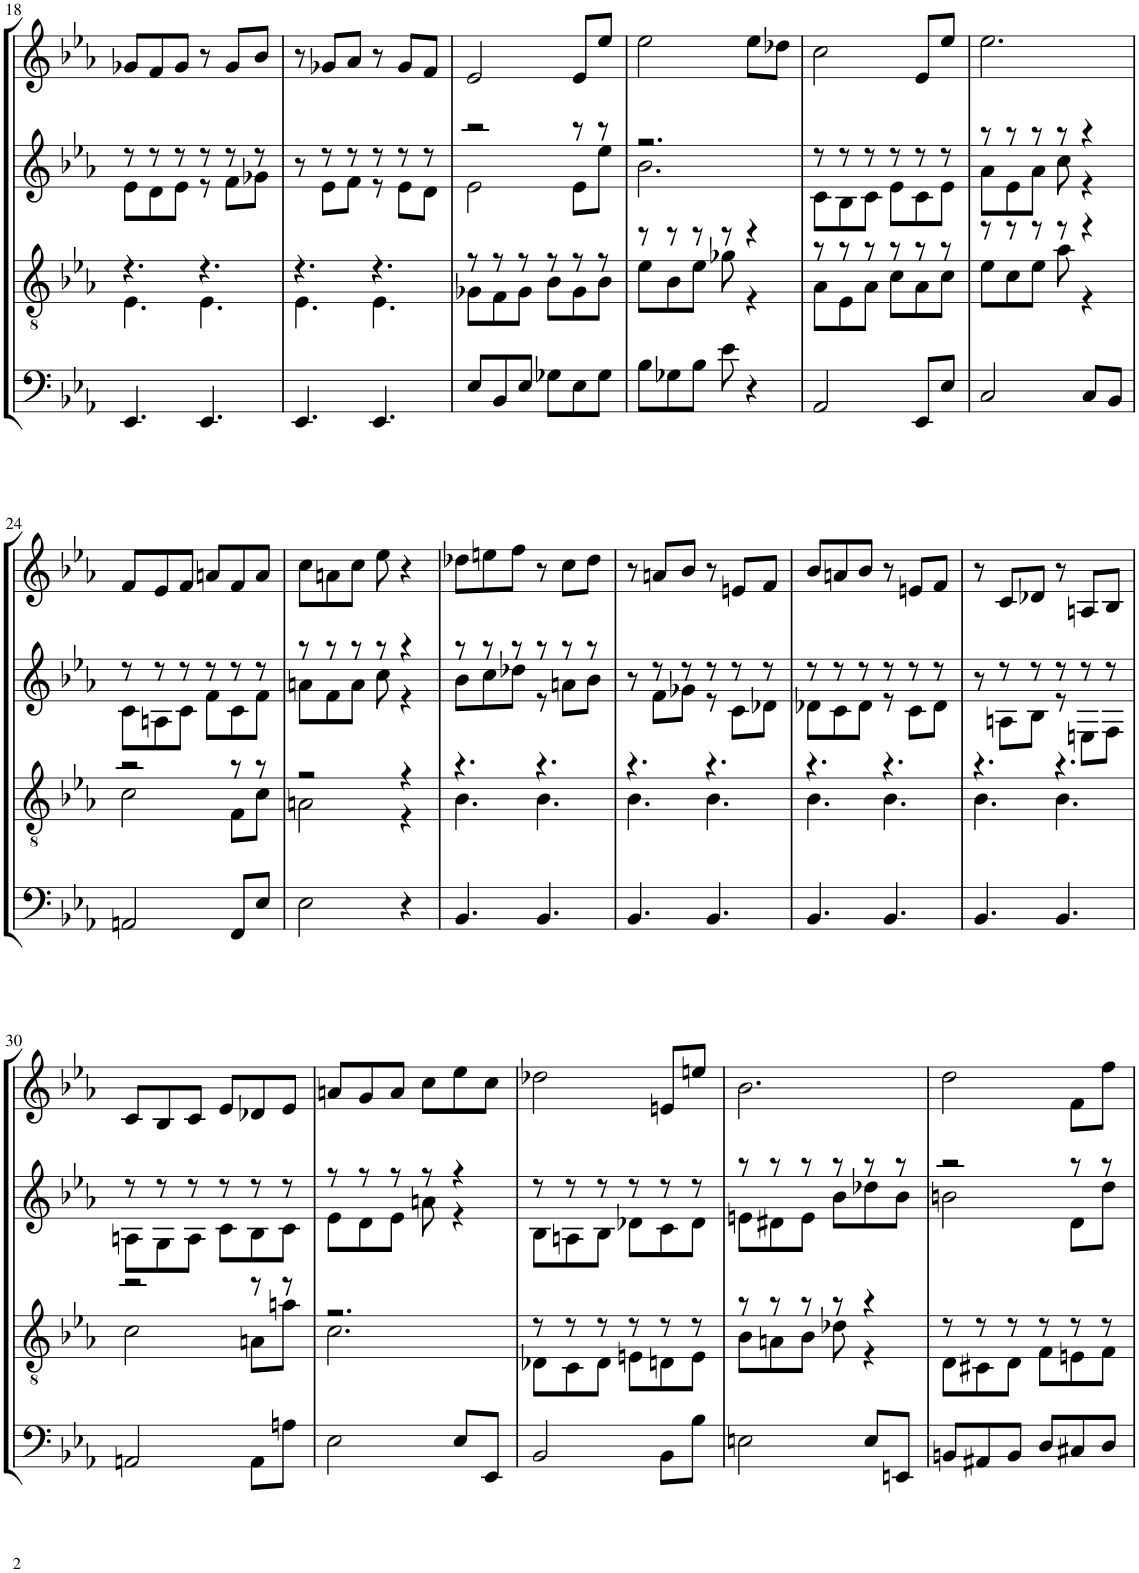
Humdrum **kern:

**kern	**kern	**kern	**kern
*part4	*part3	*part2	*part1
*staff4	*staff3	*staff2	*staff1
*I"Baritone Saxophone	*I"Tenor Saxophone	*I"Alto Saxophone	*I"Soprano Saxophone
*I'Bar Sax	*I'T Sax	*I'A Sax	*
!!LO:PB:g=z
*clefF4	*clefGv2	*clefG2	*clefG2
*ITrd12c21	*ITrd8c14	*ITrd5c9	*
*k[b-e-a-]	*k[b-e-a-]	*k[b-e-a-]	*k[b-e-a-]
*M6/8	*M6/8	*M6/8	*M6/8
=18	=18	=18	=18
*	*^	*^	*
4.EE-/	4.r	4.E-\	8r	8e-\L	8g-X/L
.	.	.	8r	8d\	8f/
.	.	.	8r	8e-\J	8g-/J
4.EE-/	4.r	4.E-\	8r	8r	8r
.	.	.	8r	8f\L	8g-/L
.	.	.	8r	8g-X\J	8b-/J
=19	=19	=19	=19	=19	=19
4.EE-/	4.r	4.E-\	8r	8ryy	8r
.	.	.	8r	8e-\L	8g-X/L
.	.	.	8r	8f\J	8a-/J
4.EE-/	4.r	4.E-\	8r	8r	8r
.	.	.	8r	8e-\L	8g-/L
.	.	.	8r	8d\J	8f/J
=20	=20	=20	=20	=20	=20
8E-/L	8r	8G-X\L	2r	2e-\	2e-/
8BB-/	8r	8F\	.	.	.
8E-/J	8r	8G-\J	.	.	.
8G-X\L	8r	8B-\L	.	.	.
8E-\	8r	8G-\	8r	8e-\L	8e-/L
8G-\J	8r	8B-\J	8r	8ee-\J	8ee-/J
=21	=21	=21	=21	=21	=21
8B-\L	8r	8e-\L	2.r	2.b-\	2ee-\
8G-X\	8r	8B-\	.	.	.
8B-\J	8r	8e-\J	.	.	.
8e-\	8r	8g-X\	.	.	.
4r	4r	4r	.	.	8ee-\L
.	.	.	.	.	8dd-X\J
=22	=22	=22	=22	=22	=22
2AA-/	8r	8A-\L	8r	8c\L	2cc\
.	8r	8E-\	8r	8B-\	.
.	8r	8A-\J	8r	8c\J	.
.	8r	8c\L	8r	8e-\L	.
8EE-/L	8r	8A-\	8r	8c\	8e-/L
8E-/J	8r	8c\J	8r	8e-\J	8ee-/J
=23	=23	=23	=23	=23	=23
2C/	8r	8e-\L	8r	8a-\L	2.ee-\
.	8r	8c\	8r	8e-\	.
.	8r	8e-\J	8r	8a-\J	.
.	8r	8a-\	8r	8cc\	.
8C/L	4r	4r	4r	4r	.
8BB-/J	.	.	.	.	.
!!LO:LB:g=z
=24	=24	=24	=24	=24	=24
2AAn/	2r	2c\	8r	8c\L	8f/L
.	.	.	8r	8An\	8e-/
.	.	.	8r	8c\J	8f/J
.	.	.	8r	8f\L	8an/L
8FF/L	8r	8F\L	8r	8c\	8f/
8E-/J	8r	8c\J	8r	8f\J	8a/J
=25	=25	=25	=25	=25	=25
2E-\	2r	2An\	8r	8an\L	8cc\L
.	.	.	8r	8f\	8an\
.	.	.	8r	8a\J	8cc\J
.	.	.	8r	8cc\	8ee-\
4r	4r	4r	4r	4r	4r
=26	=26	=26	=26	=26	=26
4.BB-/	4.r	4.B-\	8r	8b-\L	8dd-X\L
.	.	.	8r	8cc\	8een\
.	.	.	8r	8dd-X\J	8ff\J
4.BB-/	4.r	4.B-\	8r	8r	8r
.	.	.	8r	8an\L	8cc\L
.	.	.	8r	8b-\J	8dd-\J
=27	=27	=27	=27	=27	=27
4.BB-/	4.r	4.B-\	8r	8ryy	8r
.	.	.	8r	8f\L	8an/L
.	.	.	8r	8g-X\J	8b-/J
4.BB-/	4.r	4.B-\	8r	8r	8r
.	.	.	8r	8c\L	8en/L
.	.	.	8r	8d-X\J	8f/J
=28	=28	=28	=28	=28	=28
4.BB-/	4.r	4.B-\	8r	8d-X\L	8b-/L
.	.	.	8r	8c\	8an/
.	.	.	8r	8d-\J	8b-/J
4.BB-/	4.r	4.B-\	8r	8r	8r
.	.	.	8r	8c\L	8en/L
.	.	.	8r	8d-\J	8f/J
=29	=29	=29	=29	=29	=29
4.BB-/	4.r	4.B-\	8r	8ryy	8r
.	.	.	8r	8An\L	8c/L
.	.	.	8r	8B-\J	8d-X/J
4.BB-/	4.r	4.B-\	8r	8r	8r
.	.	.	8r	8En\L	8An/L
.	.	.	8r	8F\J	8B-/J
!!LO:LB:g=z
=30	=30	=30	=30	=30	=30
2AAn/	2r	2c\	8r	8An\L	8c/L
.	.	.	8r	8G\	8B-/
.	.	.	8r	8A\J	8c/J
.	.	.	8r	8c\L	8e-/L
8AA\L	8r	8An\L	8r	8B-\	8d-X/
8An\J	8r	8an\J	8r	8c\J	8e-/J
=31	=31	=31	=31	=31	=31
2E-\	2.r	2.c\	8r	8e-\L	8an/L
.	.	.	8r	8d\	8g/
.	.	.	8r	8e-\J	8a/J
.	.	.	8r	8an\	8cc\L
8E-/L	.	.	4r	4r	8ee-\
8EE-/J	.	.	.	.	8cc\J
=32	=32	=32	=32	=32	=32
2BB-/	8r	8D-X\L	8r	8B-\L	2dd-X\
.	8r	8C\	8r	8An\	.
.	8r	8D-\J	8r	8B-\J	.
.	8r	8En\L	8r	8d-X\L	.
8BB-\L	8r	8Dn\	8r	8c\	8en/L
8B-\J	8r	8E\J	8r	8d-\J	8een/J
=33	=33	=33	=33	=33	=33
2En\	8r	8B-\L	8r	8en\L	2.b-\
.	8r	8An\	8r	8d#X\	.
.	8r	8B-\J	8r	8e\J	.
.	8r	8d-X\	8r	8b-\L	.
8E/L	4r	4r	8r	8dd-X\	.
8EEn/J	.	.	8r	8b-\J	.
=34	=34	=34	=34	=34	=34
8BBn/L	8r	8D\L	2r	2bn\	2dd\
8AA#X/	8r	8C#X\	.	.	.
8BB/J	8r	8D\J	.	.	.
8D/L	8r	8F\L	.	.	.
8C#X/	8r	8En\	8r	8d\L	8f\L
8D/J	8r	8F\J	8r	8dd\J	8ff\J
*	*v	*v	*	*	*
*	*	*v	*v	*
=	=	=	=
*-	*-	*-	*-
